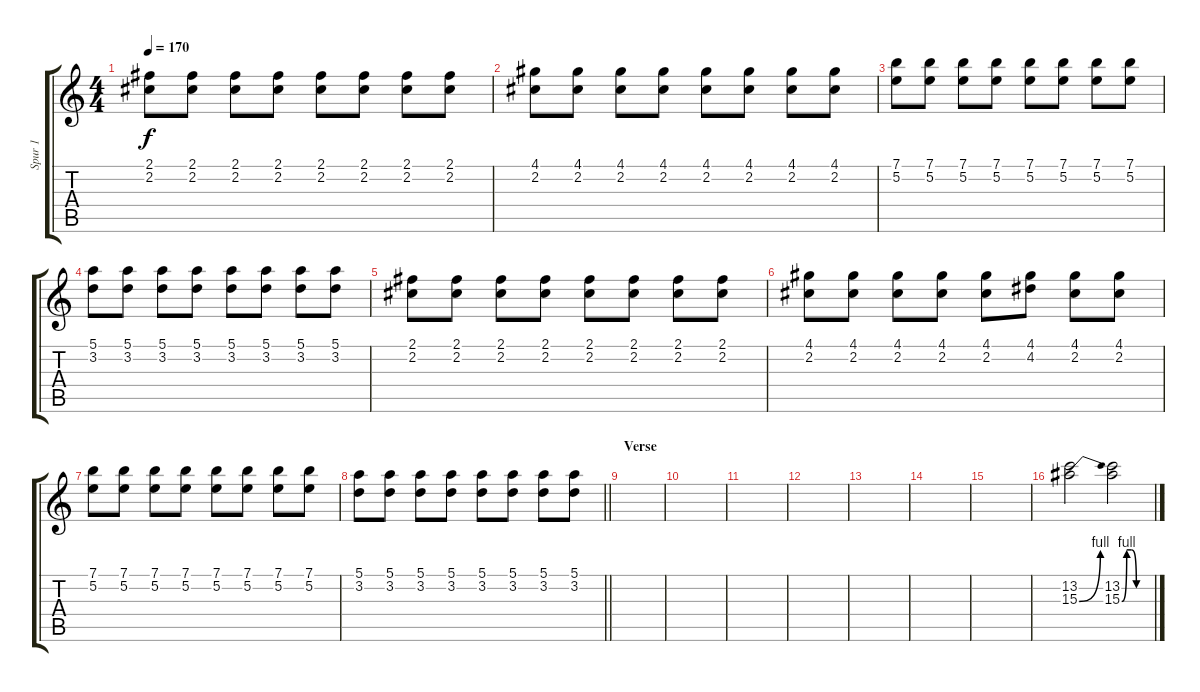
\track ("Spur 1" "Spur 1") {instrument distortionguitar}
\staff {score tabs}
\tuning (E4 B3 G3 D3 A2 E2) {hide}
\ts (4 4)
\tempo 170
\clef g2
\ks c
(2.1 2.2).8{dy f} (2.1 2.2).8 (2.1 2.2).8 (2.1 2.2).8 (2.1 2.2).8 (2.1 2.2).8 (2.1 2.2).8 (2.1 2.2).8 |
(4.1 2.2).8 (4.1 2.2).8 (4.1 2.2).8 (4.1 2.2).8 (4.1 2.2).8 (4.1 2.2).8 (4.1 2.2).8 (4.1 2.2).8 |
(7.1 5.2).8 (7.1 5.2).8 (7.1 5.2).8 (7.1 5.2).8 (7.1 5.2).8 (7.1 5.2).8 (7.1 5.2).8 (7.1 5.2).8 |
(5.1 3.2).8 (5.1 3.2).8 (5.1 3.2).8 (5.1 3.2).8 (5.1 3.2).8 (5.1 3.2).8 (5.1 3.2).8 (5.1 3.2).8 |
(2.1 2.2).8 (2.1 2.2).8 (2.1 2.2).8 (2.1 2.2).8 (2.1 2.2).8 (2.1 2.2).8 (2.1 2.2).8 (2.1 2.2).8 |
(4.1 2.2).8 (4.1 2.2).8 (4.1 2.2).8 (4.1 2.2).8 (4.1 2.2).8 (4.1 4.2).8 (4.1 2.2).8 (4.1 2.2).8 |
(7.1 5.2).8 (7.1 5.2).8 (7.1 5.2).8 (7.1 5.2).8 (7.1 5.2).8 (7.1 5.2).8 (7.1 5.2).8 (7.1 5.2).8 |
\barLineRight lightlight
(5.1 3.2).8 (5.1 3.2).8 (5.1 3.2).8 (5.1 3.2).8 (5.1 3.2).8 (5.1 3.2).8 (5.1 3.2).8 (5.1 3.2).8 |
\section ("" "Verse")
|
|
|
|
|
|
|
(13.2 15.3{be (bend 0 0 60 4)}).2 (13.2 15.3{be (custom 0 0 10 4 20 4 30 0 60 0)}).2
